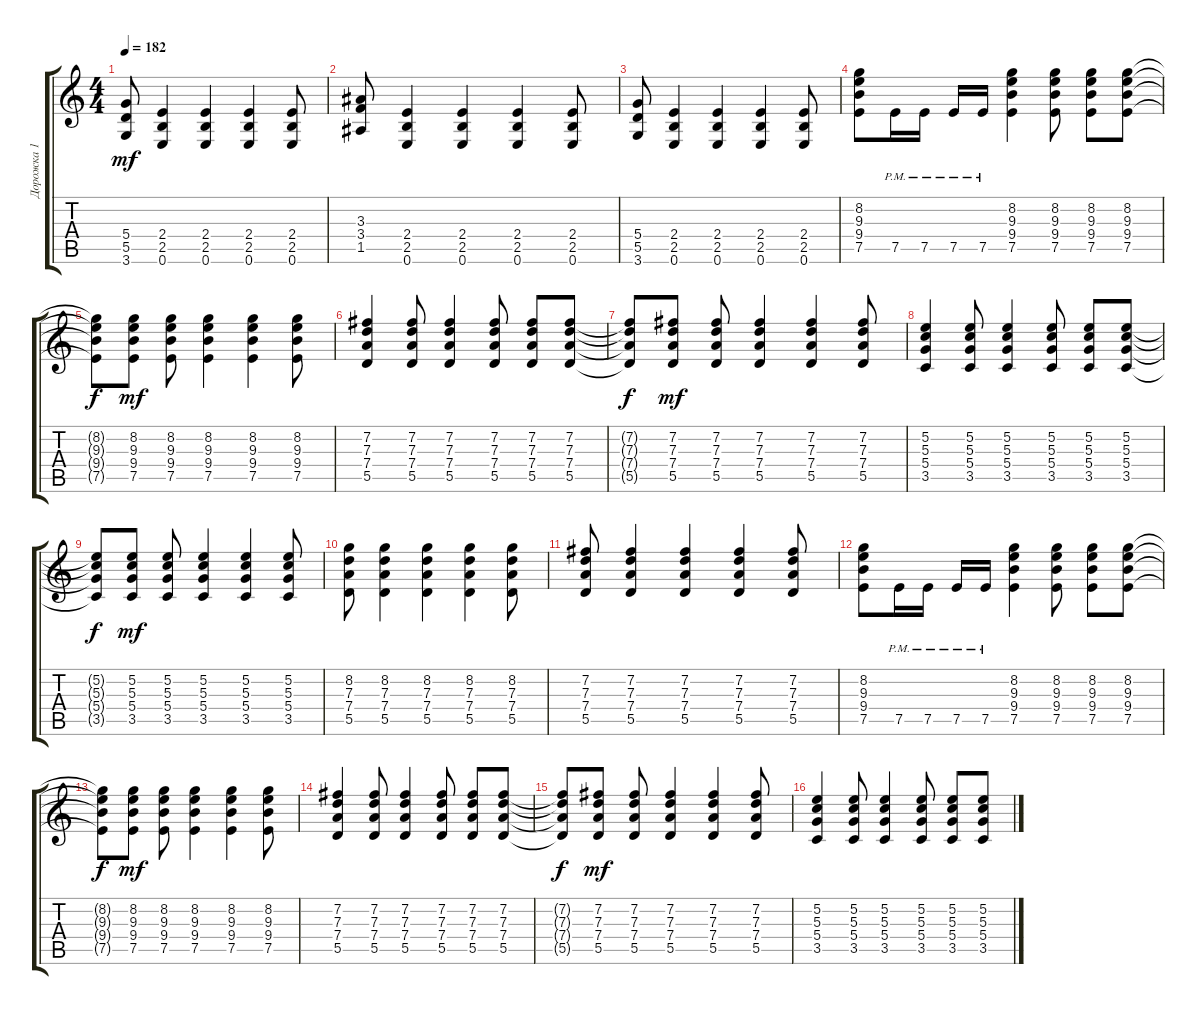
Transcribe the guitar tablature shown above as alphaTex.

\track ("Дорожка 1" "Дорожка 1") {instrument overdrivenguitar}
\staff {score tabs}
\tuning (E4 B3 G3 D3 A2 E2) {hide}
\ts (4 4)
\tempo 182
\clef g2
\ks c
(5.4 5.5 3.6).8{dy mf} (2.4 2.5 0.6).4 (2.4 2.5 0.6).4 (2.4 2.5 0.6).4 (2.4 2.5 0.6).8 |
(3.3 3.4 1.5).8 (2.4 2.5 0.6).4 (2.4 2.5 0.6).4 (2.4 2.5 0.6).4 (2.4 2.5 0.6).8 |
(5.4 5.5 3.6).8 (2.4 2.5 0.6).4 (2.4 2.5 0.6).4 (2.4 2.5 0.6).4 (2.4 2.5 0.6).8 |
(8.2 9.3 9.4 7.5).8 7.5{pm}.16 7.5{pm}.16 7.5{pm}.16 7.5{pm}.16 (8.2 9.3 9.4 7.5).4 (8.2 9.3 9.4 7.5).8 (8.2 9.3 9.4 7.5).8 (8.2 9.3 9.4 7.5).8 |
(8.2{t} 9.3{t} 9.4{t} 7.5{t}).8{dy f} (8.2 9.3 9.4 7.5).8{dy mf} (8.2 9.3 9.4 7.5).8 (8.2 9.3 9.4 7.5).4 (8.2 9.3 9.4 7.5).4 (8.2 9.3 9.4 7.5).8 |
(7.2 7.3 7.4 5.5).4 (7.2 7.3 7.4 5.5).8 (7.2 7.3 7.4 5.5).4 (7.2 7.3 7.4 5.5).8 (7.2 7.3 7.4 5.5).8 (7.2 7.3 7.4 5.5).8 |
(7.2{t} 7.3{t} 7.4{t} 5.5{t}).8{dy f} (7.2 7.3 7.4 5.5).8{dy mf} (7.2 7.3 7.4 5.5).8 (7.2 7.3 7.4 5.5).4 (7.2 7.3 7.4 5.5).4 (7.2 7.3 7.4 5.5).8 |
(5.2 5.3 5.4 3.5).4 (5.2 5.3 5.4 3.5).8 (5.2 5.3 5.4 3.5).4 (5.2 5.3 5.4 3.5).8 (5.2 5.3 5.4 3.5).8 (5.2 5.3 5.4 3.5).8 |
(5.2{t} 5.3{t} 5.4{t} 3.5{t}).8{dy f} (5.2 5.3 5.4 3.5).8{dy mf} (5.2 5.3 5.4 3.5).8 (5.2 5.3 5.4 3.5).4 (5.2 5.3 5.4 3.5).4 (5.2 5.3 5.4 3.5).8 |
(8.2 7.3 7.4 5.5).8 (8.2 7.3 7.4 5.5).4 (8.2 7.3 7.4 5.5).4 (8.2 7.3 7.4 5.5).4 (8.2 7.3 7.4 5.5).8 |
(7.2 7.3 7.4 5.5).8 (7.2 7.3 7.4 5.5).4 (7.2 7.3 7.4 5.5).4 (7.2 7.3 7.4 5.5).4 (7.2 7.3 7.4 5.5).8 |
(8.2 9.3 9.4 7.5).8 7.5{pm}.16 7.5{pm}.16 7.5{pm}.16 7.5{pm}.16 (8.2 9.3 9.4 7.5).4 (8.2 9.3 9.4 7.5).8 (8.2 9.3 9.4 7.5).8 (8.2 9.3 9.4 7.5).8 |
(8.2{t} 9.3{t} 9.4{t} 7.5{t}).8{dy f} (8.2 9.3 9.4 7.5).8{dy mf} (8.2 9.3 9.4 7.5).8 (8.2 9.3 9.4 7.5).4 (8.2 9.3 9.4 7.5).4 (8.2 9.3 9.4 7.5).8 |
(7.2 7.3 7.4 5.5).4 (7.2 7.3 7.4 5.5).8 (7.2 7.3 7.4 5.5).4 (7.2 7.3 7.4 5.5).8 (7.2 7.3 7.4 5.5).8 (7.2 7.3 7.4 5.5).8 |
(7.2{t} 7.3{t} 7.4{t} 5.5{t}).8{dy f} (7.2 7.3 7.4 5.5).8{dy mf} (7.2 7.3 7.4 5.5).8 (7.2 7.3 7.4 5.5).4 (7.2 7.3 7.4 5.5).4 (7.2 7.3 7.4 5.5).8 |
(5.2 5.3 5.4 3.5).4 (5.2 5.3 5.4 3.5).8 (5.2 5.3 5.4 3.5).4 (5.2 5.3 5.4 3.5).8 (5.2 5.3 5.4 3.5).8 (5.2 5.3 5.4 3.5).8
